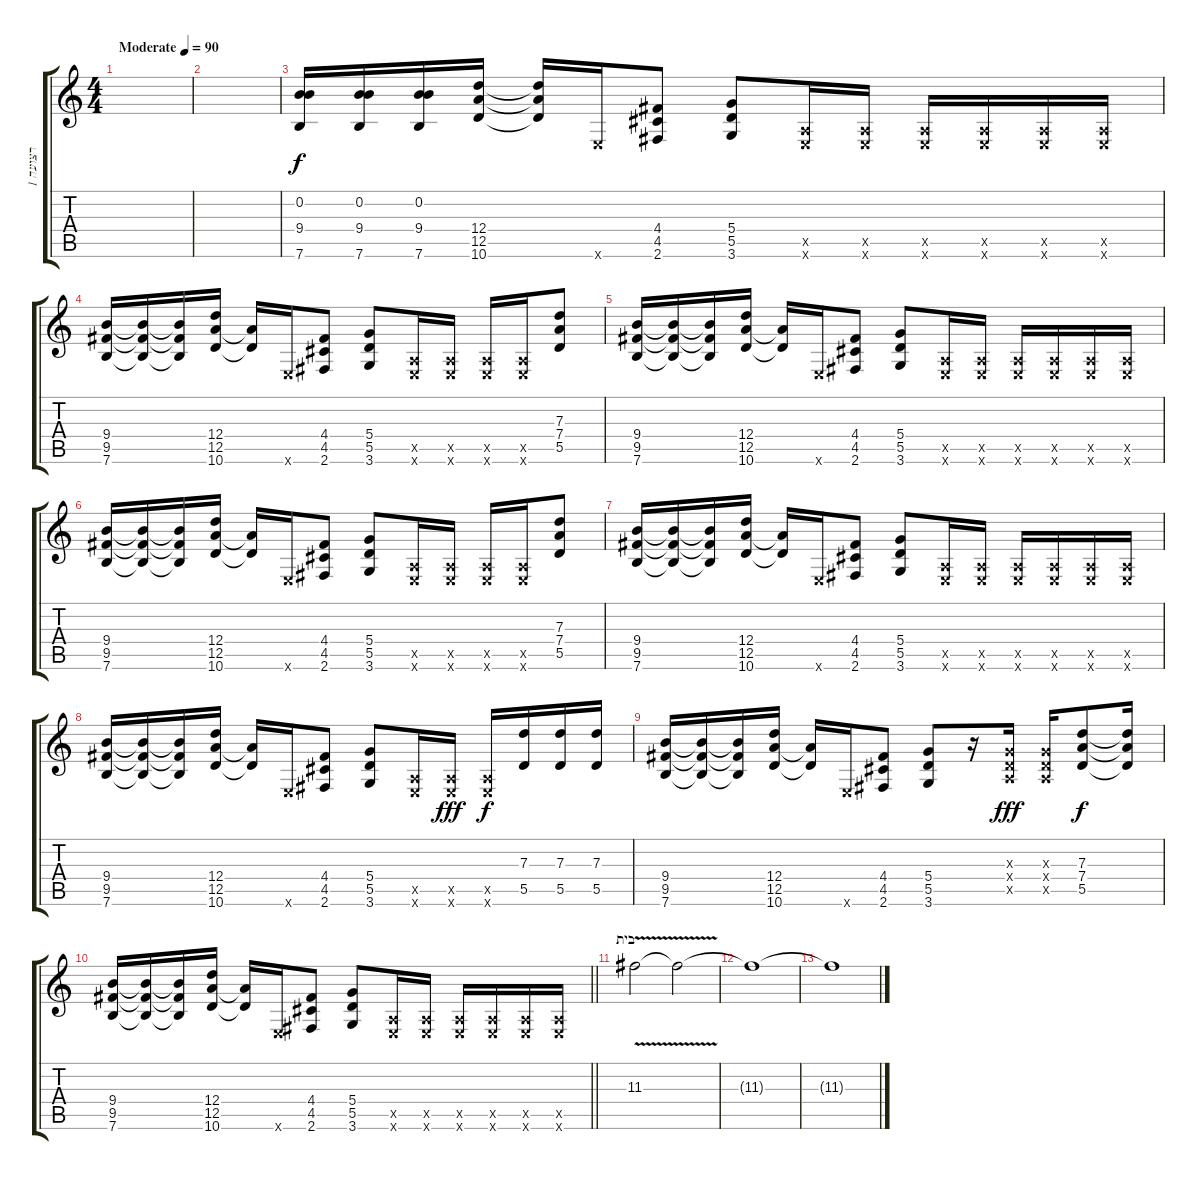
\track ("רצועה 1" "רצועה 1") {instrument distortionguitar}
\staff {score tabs}
\tuning (E4 B3 G3 D3 A2 E2) {hide}
\ts (4 4)
\tempo (90 "Moderate")
\clef g2
\ks c
|
|
(0.2 9.4 7.6).16{volume 10 balance 0} (0.2 9.4 7.6).16 (0.2 9.4 7.6).16 (12.4 12.5 10.6).16 (12.4{t} 12.5{t} 10.6{t}).16 0.6{x}.16 (4.4 4.5 2.6).8 (5.4 5.5 3.6).8 (0.5{x} 0.6{x}).16 (0.5{x} 0.6{x}).16 (0.5{x} 0.6{x}).16 (0.5{x} 0.6{x}).16 (0.5{x} 0.6{x}).16 (0.5{x} 0.6{x}).16 |
(9.4 9.5 7.6).16 (9.4{t} 9.5{t} 7.6{t}).16 (9.4{t} 9.5{t} 7.6{t}).16 (12.4 12.5 10.6).16 (12.5{t} 10.6{t}).16 0.6{x}.16 (4.4 4.5 2.6).8 (5.4 5.5 3.6).8 (0.5{x} 0.6{x}).16 (0.5{x} 0.6{x}).16 (0.5{x} 0.6{x}).16 (0.5{x} 0.6{x}).16 (7.3 7.4 5.5).8 |
(9.4 9.5 7.6).16 (9.4{t} 9.5{t} 7.6{t}).16 (9.4{t} 9.5{t} 7.6{t}).16 (12.4 12.5 10.6).16 (12.5{t} 10.6{t}).16 0.6{x}.16 (4.4 4.5 2.6).8 (5.4 5.5 3.6).8 (0.5{x} 0.6{x}).16 (0.5{x} 0.6{x}).16 (0.5{x} 0.6{x}).16 (0.5{x} 0.6{x}).16 (0.5{x} 0.6{x}).16 (0.5{x} 0.6{x}).16 |
(9.4 9.5 7.6).16 (9.4{t} 9.5{t} 7.6{t}).16 (9.4{t} 9.5{t} 7.6{t}).16 (12.4 12.5 10.6).16 (12.5{t} 10.6{t}).16 0.6{x}.16 (4.4 4.5 2.6).8 (5.4 5.5 3.6).8 (0.5{x} 0.6{x}).16 (0.5{x} 0.6{x}).16 (0.5{x} 0.6{x}).16 (0.5{x} 0.6{x}).16 (7.3 7.4 5.5).8 |
(9.4 9.5 7.6).16{volume 13 balance 8} (9.4{t} 9.5{t} 7.6{t}).16 (9.4{t} 9.5{t} 7.6{t}).16 (12.4 12.5 10.6).16 (12.5{t} 10.6{t}).16 0.6{x}.16 (4.4 4.5 2.6).8 (5.4 5.5 3.6).8 (0.5{x} 0.6{x}).16 (0.5{x} 0.6{x}).16 (0.5{x} 0.6{x}).16 (0.5{x} 0.6{x}).16 (0.5{x} 0.6{x}).16 (0.5{x} 0.6{x}).16 |
(9.4 9.5 7.6).16{volume 13 balance 8} (9.4{t} 9.5{t} 7.6{t}).16 (9.4{t} 9.5{t} 7.6{t}).16 (12.4 12.5 10.6).16 (12.5{t} 10.6{t}).16 0.6{x}.16 (4.4 4.5 2.6).8 (5.4 5.5 3.6).8 (0.5{x} 0.6{x}).16 (0.5{x} 0.6{x}).16{dy fff} (0.5{x} 0.6{x}).16{dy f} (7.3 5.5).16 (7.3 5.5).16 (7.3 5.5).16 |
(9.4 9.5 7.6).16 (9.4{t} 9.5{t} 7.6{t}).16 (9.4{t} 9.5{t} 7.6{t}).16 (12.4 12.5 10.6).16 (12.5{t} 10.6{t}).16 0.6{x}.16 (4.4 4.5 2.6).8 (5.4 5.5 3.6).8 r.16 (0.3{x} 0.4{x} 0.5{x}).16{dy fff} (0.3{x} 0.4{x} 0.5{x}).16 (7.3 7.4 5.5).8{dy f} (7.3{t} 7.4{t} 5.5{t}).16 |
\barLineRight lightlight
(9.4 9.5 7.6).16{volume 13 balance 8} (9.4{t} 9.5{t} 7.6{t}).16 (9.4{t} 9.5{t} 7.6{t}).16 (12.4 12.5 10.6).16 (12.5{t} 10.6{t}).16 0.6{x}.16 (4.4 4.5 2.6).8 (5.4 5.5 3.6).8 (0.5{x} 0.6{x}).16 (0.5{x} 0.6{x}).16 (0.5{x} 0.6{x}).16 (0.5{x} 0.6{x}).16 (0.5{x} 0.6{x}).16 (0.5{x} 0.6{x}).16 |
\section ("" "בית")
11.3{v}.2{volume 0} 11.3{t}.2 |
11.3{t}.1 |
11.3{t}.1
